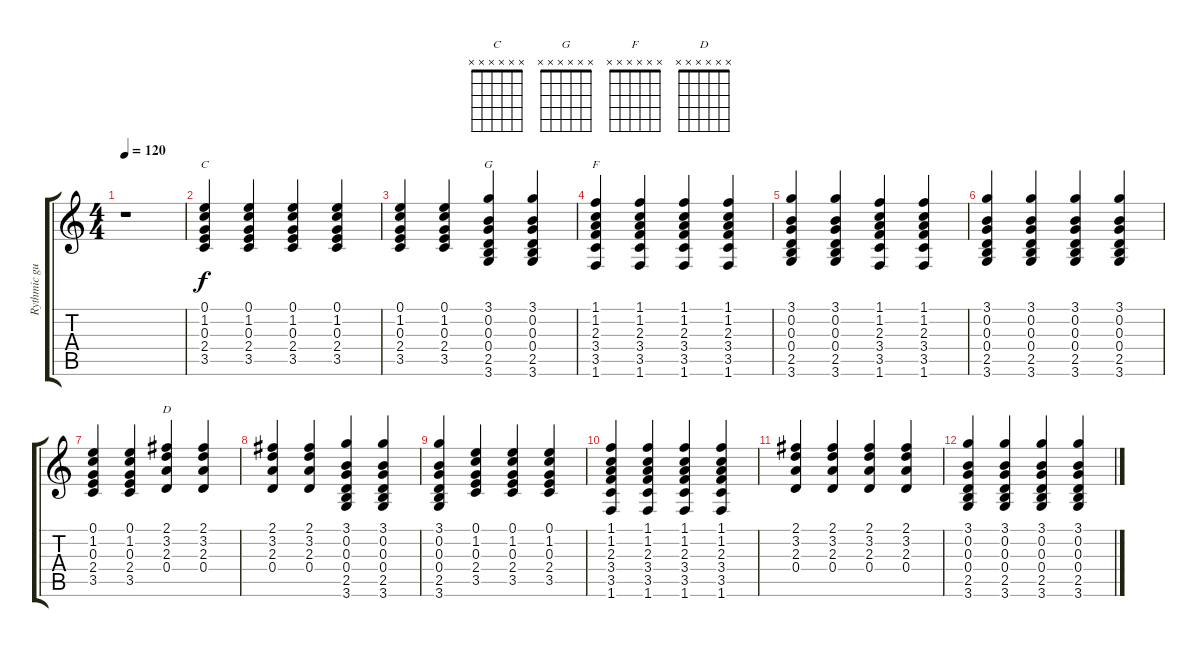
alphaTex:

\track ("Rythmic guitar" "Rythmic gu") {instrument acousticguitarnylon}
\staff {score tabs}
\tuning (E4 B3 G3 D3 A2 E2) {hide}
\chord ("C" x x x x x x) {firstfret 0}
\chord ("G" x x x x x x) {firstfret 0}
\chord ("F" x x x x x x) {firstfret 0}
\chord ("D" x x x x x x) {firstfret 0}
\ts (4 4)
\tempo 120
\clef g2
\ks c
r.1{dy f instrument acousticguitarnylon} |
(0.1 1.2 0.3 2.4 3.5).4{ch "C"} (0.1 1.2 0.3 2.4 3.5).4 (0.1 1.2 0.3 2.4 3.5).4 (0.1 1.2 0.3 2.4 3.5).4 |
(0.1 1.2 0.3 2.4 3.5).4 (0.1 1.2 0.3 2.4 3.5).4 (3.1 0.2 0.3 0.4 2.5 3.6).4{ch "G"} (3.1 0.2 0.3 0.4 2.5 3.6).4 |
(1.1 1.2 2.3 3.4 3.5 1.6).4{ch "F"} (1.1 1.2 2.3 3.4 3.5 1.6).4 (1.1 1.2 2.3 3.4 3.5 1.6).4 (1.1 1.2 2.3 3.4 3.5 1.6).4 |
(3.1 0.2 0.3 0.4 2.5 3.6).4 (3.1 0.2 0.3 0.4 2.5 3.6).4 (1.1 1.2 2.3 3.4 3.5 1.6).4 (1.1 1.2 2.3 3.4 3.5 1.6).4 |
(3.1 0.2 0.3 0.4 2.5 3.6).4 (3.1 0.2 0.3 0.4 2.5 3.6).4 (3.1 0.2 0.3 0.4 2.5 3.6).4 (3.1 0.2 0.3 0.4 2.5 3.6).4 |
(0.1 1.2 0.3 2.4 3.5).4 (0.1 1.2 0.3 2.4 3.5).4 (2.1 3.2 2.3 0.4).4{ch "D"} (2.1 3.2 2.3 0.4).4 |
(2.1 3.2 2.3 0.4).4 (2.1 3.2 2.3 0.4).4 (3.1 0.2 0.3 0.4 2.5 3.6).4 (3.1 0.2 0.3 0.4 2.5 3.6).4 |
(3.1 0.2 0.3 0.4 2.5 3.6).4 (0.1 1.2 0.3 2.4 3.5).4 (0.1 1.2 0.3 2.4 3.5).4 (0.1 1.2 0.3 2.4 3.5).4 |
(1.1 1.2 2.3 3.4 3.5 1.6).4 (1.1 1.2 2.3 3.4 3.5 1.6).4 (1.1 1.2 2.3 3.4 3.5 1.6).4 (1.1 1.2 2.3 3.4 3.5 1.6).4 |
(2.1 3.2 2.3 0.4).4 (2.1 3.2 2.3 0.4).4 (2.1 3.2 2.3 0.4).4 (2.1 3.2 2.3 0.4).4 |
(3.1 0.2 0.3 0.4 2.5 3.6).4 (3.1 0.2 0.3 0.4 2.5 3.6).4 (3.1 0.2 0.3 0.4 2.5 3.6).4 (3.1 0.2 0.3 0.4 2.5 3.6).4
